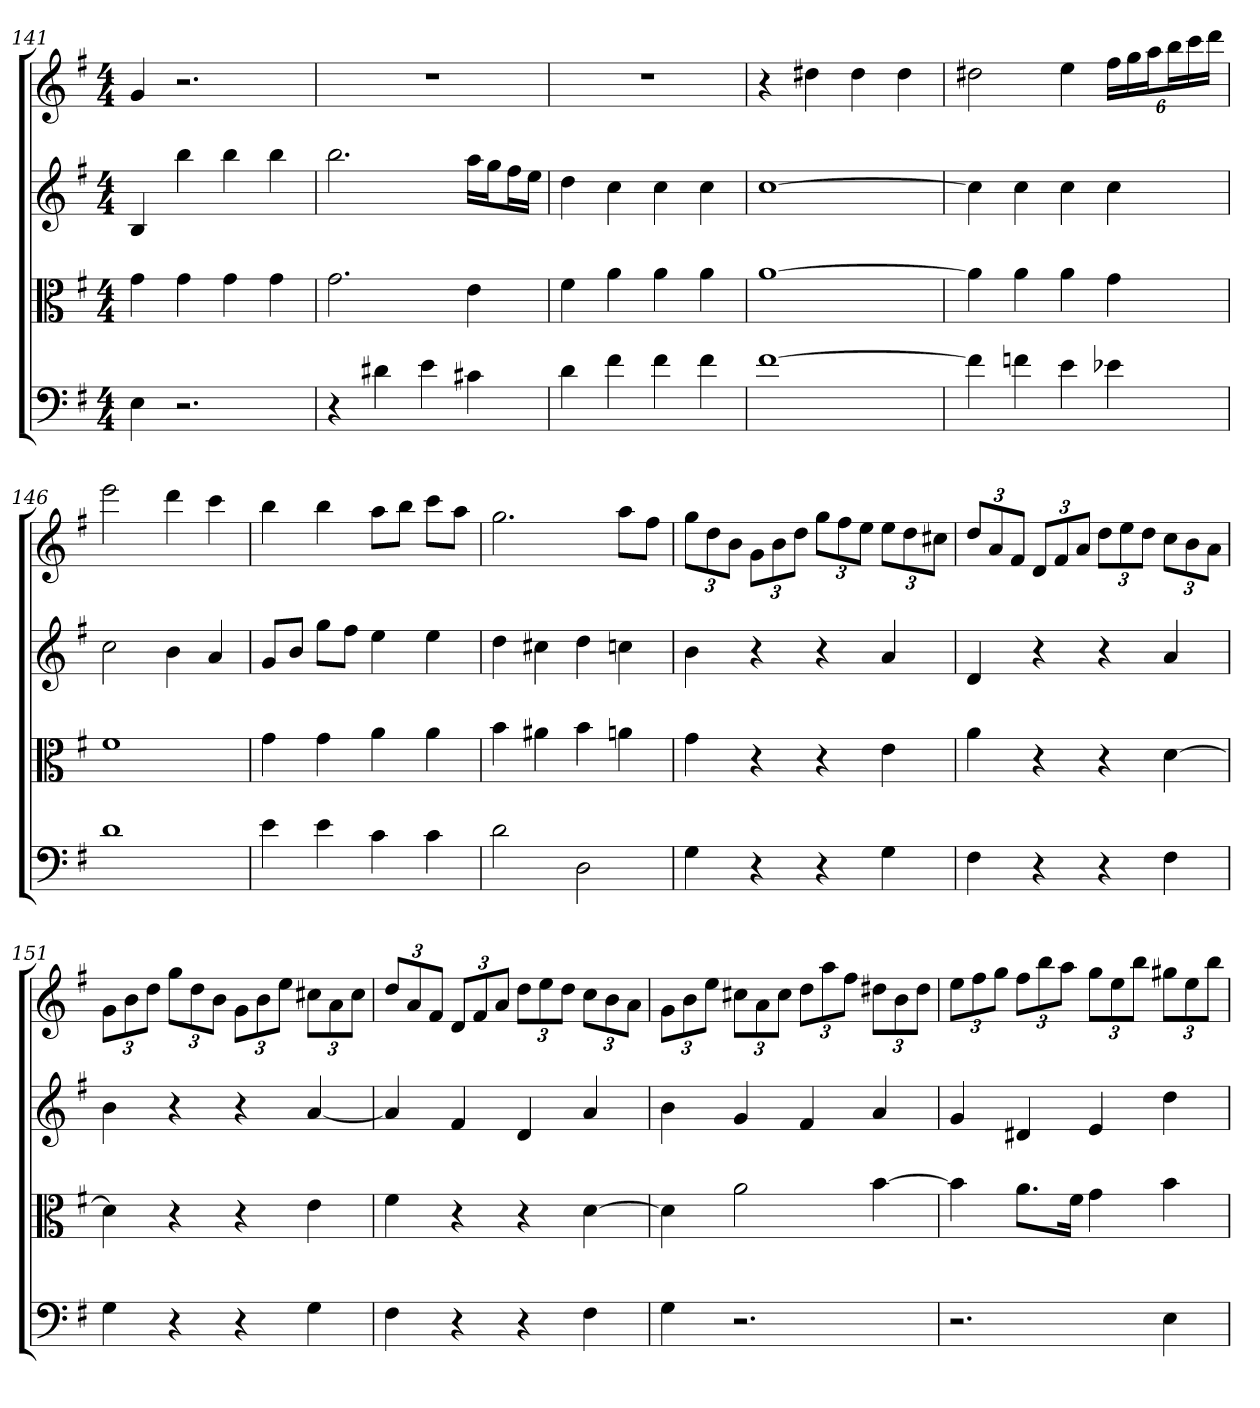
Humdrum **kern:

**kern	**kern	**kern	**kern
*part4	*part3	*part2	*part1
*staff4	*staff3	*staff2	*staff1
*clefF4	*clefC3	*	*
*k[f#]	*k[f#]	*k[f#]	*k[f#]
*G:	*G:	*G:	*G:
*M4/4	*M4/4	*M4/4	*M4/4
=141	=141	=141	=141
4E	4g	4B	4g
2.r	4g	4bb	2.r
.	4g	4bb	.
.	4g	4bb	.
=142	=142	=142	=142
4r	2.g	2.bb	1r
4d#X	.	.	.
4e	.	.	.
4c#X	4e	16aaLL	.
.	.	16ggJ	.
.	.	16ff#L	.
.	.	16eeJJ	.
=143	=143	=143	=143
4d	4f#	4dd	1r
4f#	4a	4cc	.
4f#	4a	4cc	.
4f#	4a	4cc	.
=144	=144	=144	=144
[1f#	[1a	[1cc	4r
.	.	.	4dd#X
.	.	.	4dd#
.	.	.	4dd#
=145	=145	=145	=145
4f#]	4a]	4cc]	2dd#X
4fn	4a	4cc	.
4e	4a	4cc	4ee
4e-X	4g	4cc	24ff#LL
.	.	.	24gg
.	.	.	24aaJ
.	.	.	24bbL
.	.	.	24ccc
.	.	.	24dddJJ
=146	=146	=146	=146
1d	1f#	2cc	2eee
.	.	4b	4ddd
.	.	4a	4ccc
=147	=147	=147	=147
4e	4g	8gL	4bb
.	.	8bJ	.
4e	4g	8ggL	4bb
.	.	8ff#J	.
4c	4a	4ee	8aaL
.	.	.	8bbJ
4c	4a	4ee	8cccL
.	.	.	8aaJ
=148	=148	=148	=148
2d	4b	4dd	2.gg
.	4a#X	4cc#X	.
2D	4b	4dd	.
.	4an	4ccn	8aaL
.	.	.	8ff#J
=149	=149	=149	=149
4G	4g	4b	12ggL
.	.	.	12dd
.	.	.	12bJ
4r	4r	4r	12gL
.	.	.	12b
.	.	.	12ddJ
4r	4r	4r	12ggL
.	.	.	12ff#
.	.	.	12eeJ
4G	4e	4a	12eeL
.	.	.	12dd
.	.	.	12cc#XJ
=150	=150	=150	=150
4F#	4a	4d	12ddL
.	.	.	12a
.	.	.	12f#J
4r	4r	4r	12dL
.	.	.	12f#
.	.	.	12aJ
4r	4r	4r	12ddL
.	.	.	12ee
.	.	.	12ddJ
4F#	[4d	4a	12ccL
.	.	.	12b
.	.	.	12aJ
=151	=151	=151	=151
4G	4d]	4b	12gL
.	.	.	12b
.	.	.	12ddJ
4r	4r	4r	12ggL
.	.	.	12dd
.	.	.	12bJ
4r	4r	4r	12gL
.	.	.	12b
.	.	.	12eeJ
4G	4e	[4a	12cc#XL
.	.	.	12a
.	.	.	12cc#J
=152	=152	=152	=152
4F#	4f#	4a]	12ddL
.	.	.	12a
.	.	.	12f#J
4r	4r	4f#	12dL
.	.	.	12f#
.	.	.	12aJ
4r	4r	4d	12ddL
.	.	.	12ee
.	.	.	12ddJ
4F#	[4d	4a	12ccL
.	.	.	12b
.	.	.	12aJ
=153	=153	=153	=153
4G	4d]	4b	12gL
.	.	.	12b
.	.	.	12eeJ
2.r	2a	4g	12cc#XL
.	.	.	12a
.	.	.	12cc#J
.	.	4f#	12ddL
.	.	.	12aa
.	.	.	12ff#J
.	[4b	4a	12dd#XL
.	.	.	12b
.	.	.	12dd#J
=154	=154	=154	=154
2.r	4b]	4g	12eeL
.	.	.	12ff#
.	.	.	12ggJ
.	8.a\L	4d#X	12ff#L
.	.	.	12bb
.	.	.	12aaJ
.	16f#\Jk	.	.
.	4g	4e	12ggL
.	.	.	12ee
.	.	.	12bbJ
4E	4b	4dd	12gg#XL
.	.	.	12ee
.	.	.	12bbJ
=	=	=	=
*-	*-	*-	*-
